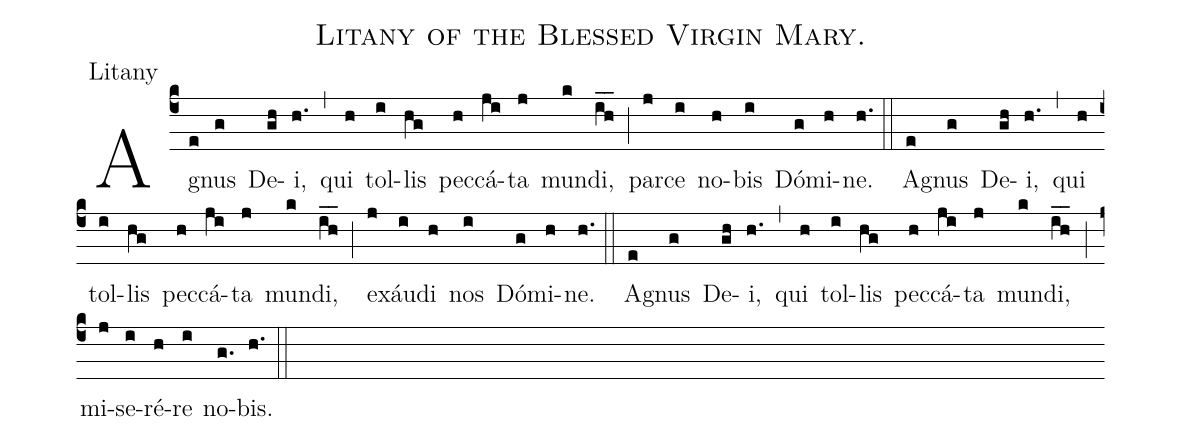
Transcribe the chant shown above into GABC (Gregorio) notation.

name:Litany of the Blessed Virgin Mary.;
office-part:Litany;
%%
(c4) Ag(e)nus(g) De(gh)i,(h.) (,)
qui(h) tol(i)lis(hg) pec(h)cá(ji)ta(j) mun(k)di,(i_h_) (;)
par(j)ce(i) no(h)bis(i) Dó(g)mi(h)ne.(h.) (::)
Ag(e)nus(g) De(gh)i,(h.) (,)
qui(h) tol(i)lis(hg) pec(h)cá(ji)ta(j) mun(k)di,(i_h_) (;)
ex(j)áu(i)di(h) nos(i) Dó(g)mi(h)ne.(h.) (::)
Ag(e)nus(g) De(gh)i,(h.) (,)
qui(h) tol(i)lis(hg) pec(h)cá(ji)ta(j) mun(k)di,(i_h_) (;)
mi(j)se(i)ré(h)re(i) no(g.)bis.(h.) (::)
